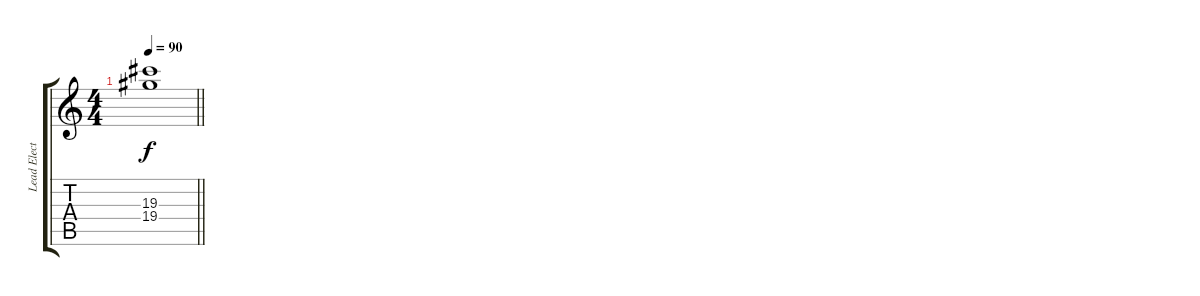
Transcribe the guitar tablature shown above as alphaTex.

\track ("Lead Elect" "Lead Elect") {instrument distortionguitar}
\staff {score tabs}
\tuning (Eb4 Bb3 Gb3 Db3 Ab2 Eb2) {hide}
\ts (4 4)
\tempo 90
\clef g2
\barLineRight lightlight
\ks c
(19.3{t} 19.4{t}).1{dy f}
